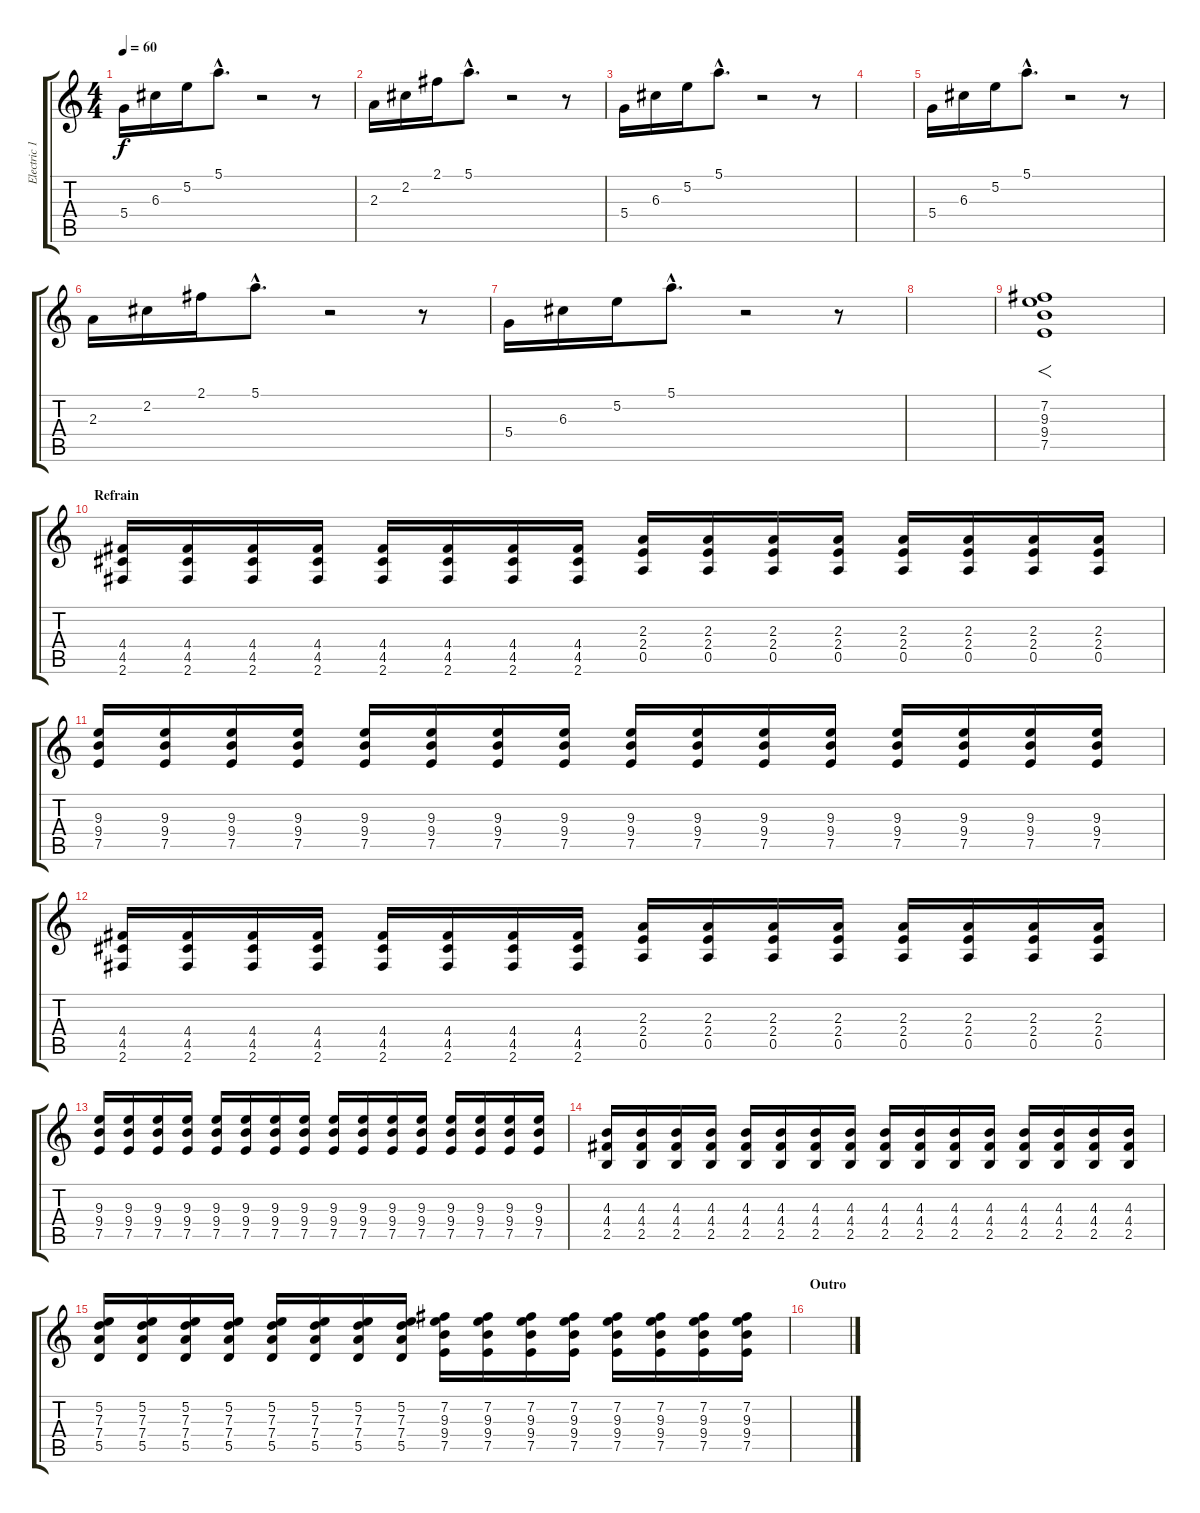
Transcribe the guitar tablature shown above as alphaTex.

\track ("Electric 1" "Electric 1") {instrument overdrivenguitar}
\staff {score tabs}
\tuning (E4 B3 G3 D3 A2 E2) {hide}
\ts (4 4)
\tempo 60
\clef g2
\ks c
5.4.16{dy f volume 6 instrument electricguitarclean} 6.3.16 5.2.16 5.1{hac}.8{d} r.2 r.8 |
2.3.16{volume 6 instrument electricguitarclean} 2.2.16 2.1.16 5.1{hac}.8{d} r.2 r.8 |
5.4.16{volume 6 instrument electricguitarclean} 6.3.16 5.2.16 5.1{hac}.8{d} r.2 r.8 |
|
5.4.16{volume 6 instrument electricguitarclean} 6.3.16 5.2.16 5.1{hac}.8{d} r.2 r.8 |
2.3.16{volume 6 instrument electricguitarclean} 2.2.16 2.1.16 5.1{hac}.8{d} r.2 r.8 |
5.4.16{volume 6 instrument electricguitarclean} 6.3.16 5.2.16 5.1{hac}.8{d} r.2 r.8 |
|
(7.2 9.3 9.4 7.5).1{f volume 12 instrument overdrivenguitar} |
\section ("" "Refrain")
(4.4 4.5 2.6).16 (4.4 4.5 2.6).16 (4.4 4.5 2.6).16 (4.4 4.5 2.6).16 (4.4 4.5 2.6).16 (4.4 4.5 2.6).16 (4.4 4.5 2.6).16 (4.4 4.5 2.6).16 (2.3 2.4 0.5).16 (2.3 2.4 0.5).16 (2.3 2.4 0.5).16 (2.3 2.4 0.5).16 (2.3 2.4 0.5).16 (2.3 2.4 0.5).16 (2.3 2.4 0.5).16 (2.3 2.4 0.5).16 |
(9.3 9.4 7.5).16 (9.3 9.4 7.5).16 (9.3 9.4 7.5).16 (9.3 9.4 7.5).16 (9.3 9.4 7.5).16 (9.3 9.4 7.5).16 (9.3 9.4 7.5).16 (9.3 9.4 7.5).16 (9.3 9.4 7.5).16 (9.3 9.4 7.5).16 (9.3 9.4 7.5).16 (9.3 9.4 7.5).16 (9.3 9.4 7.5).16 (9.3 9.4 7.5).16 (9.3 9.4 7.5).16 (9.3 9.4 7.5).16 |
(4.4 4.5 2.6).16 (4.4 4.5 2.6).16 (4.4 4.5 2.6).16 (4.4 4.5 2.6).16 (4.4 4.5 2.6).16 (4.4 4.5 2.6).16 (4.4 4.5 2.6).16 (4.4 4.5 2.6).16 (2.3 2.4 0.5).16 (2.3 2.4 0.5).16 (2.3 2.4 0.5).16 (2.3 2.4 0.5).16 (2.3 2.4 0.5).16 (2.3 2.4 0.5).16 (2.3 2.4 0.5).16 (2.3 2.4 0.5).16 |
(9.3 9.4 7.5).16 (9.3 9.4 7.5).16 (9.3 9.4 7.5).16 (9.3 9.4 7.5).16 (9.3 9.4 7.5).16 (9.3 9.4 7.5).16 (9.3 9.4 7.5).16 (9.3 9.4 7.5).16 (9.3 9.4 7.5).16 (9.3 9.4 7.5).16 (9.3 9.4 7.5).16 (9.3 9.4 7.5).16 (9.3 9.4 7.5).16 (9.3 9.4 7.5).16 (9.3 9.4 7.5).16 (9.3 9.4 7.5).16 |
(4.3 4.4 2.5).16 (4.3 4.4 2.5).16 (4.3 4.4 2.5).16 (4.3 4.4 2.5).16 (4.3 4.4 2.5).16 (4.3 4.4 2.5).16 (4.3 4.4 2.5).16 (4.3 4.4 2.5).16 (4.3 4.4 2.5).16 (4.3 4.4 2.5).16 (4.3 4.4 2.5).16 (4.3 4.4 2.5).16 (4.3 4.4 2.5).16 (4.3 4.4 2.5).16 (4.3 4.4 2.5).16 (4.3 4.4 2.5).16 |
(5.2 7.3 7.4 5.5).16 (5.2 7.3 7.4 5.5).16 (5.2 7.3 7.4 5.5).16 (5.2 7.3 7.4 5.5).16 (5.2 7.3 7.4 5.5).16 (5.2 7.3 7.4 5.5).16 (5.2 7.3 7.4 5.5).16 (5.2 7.3 7.4 5.5).16 (7.2 9.3 9.4 7.5).16 (7.2 9.3 9.4 7.5).16 (7.2 9.3 9.4 7.5).16 (7.2 9.3 9.4 7.5).16 (7.2 9.3 9.4 7.5).16 (7.2 9.3 9.4 7.5).16 (7.2 9.3 9.4 7.5).16 (7.2 9.3 9.4 7.5).16 |
\section ("" "Outro")
